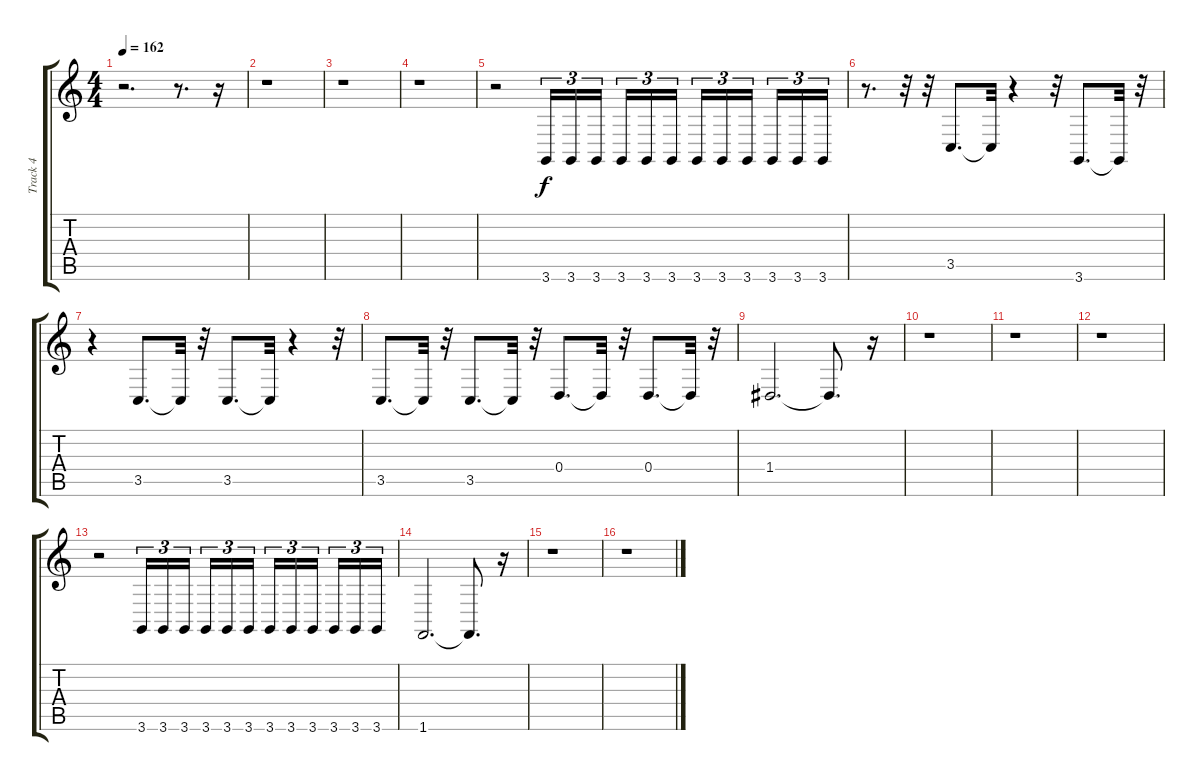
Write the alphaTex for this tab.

\track ("Track 4" "Track 4") {instrument timpani}
\staff {score tabs}
\tuning (E4 B3 G3 D3 A2 E2) {hide}
\ts (4 4)
\tempo 162
\clef g2
\ks c
r.2{d dy f} r.8{d} r.16 |
r.1 |
r.1 |
r.1 |
r.2 3.6.16{tu (3 2)} 3.6.16{tu (3 2)} 3.6.16{tu (3 2) beam splitsecondary} 3.6.16{tu (3 2)} 3.6.16{tu (3 2)} 3.6.16{tu (3 2)} 3.6.16{tu (3 2)} 3.6.16{tu (3 2)} 3.6.16{tu (3 2) beam splitsecondary} 3.6.16{tu (3 2)} 3.6.16{tu (3 2)} 3.6.16{tu (3 2)} |
r.8{d} r.32 r.32 3.5.8{d} 3.5{t}.32 r.4 r.32 3.6.8{d} 3.6{t}.32 r.32 |
r.4 3.5.8{d} 3.5{t}.32 r.32 3.5.8{d} 3.5{t}.32 r.4 r.32 |
3.5.8{d} 3.5{t}.32 r.32 3.5.8{d} 3.5{t}.32 r.32 0.4.8{d} 0.4{t}.32 r.32 0.4.8{d} 0.4{t}.32 r.32 |
1.4.2{d} 1.4{t}.8{d} r.16 |
r.1 |
r.1 |
r.1 |
r.2 3.6.16{tu (3 2)} 3.6.16{tu (3 2)} 3.6.16{tu (3 2) beam splitsecondary} 3.6.16{tu (3 2)} 3.6.16{tu (3 2)} 3.6.16{tu (3 2)} 3.6.16{tu (3 2)} 3.6.16{tu (3 2)} 3.6.16{tu (3 2) beam splitsecondary} 3.6.16{tu (3 2)} 3.6.16{tu (3 2)} 3.6.16{tu (3 2)} |
1.6.2{d} 1.6{t}.8{d} r.16 |
r.1 |
r.1
